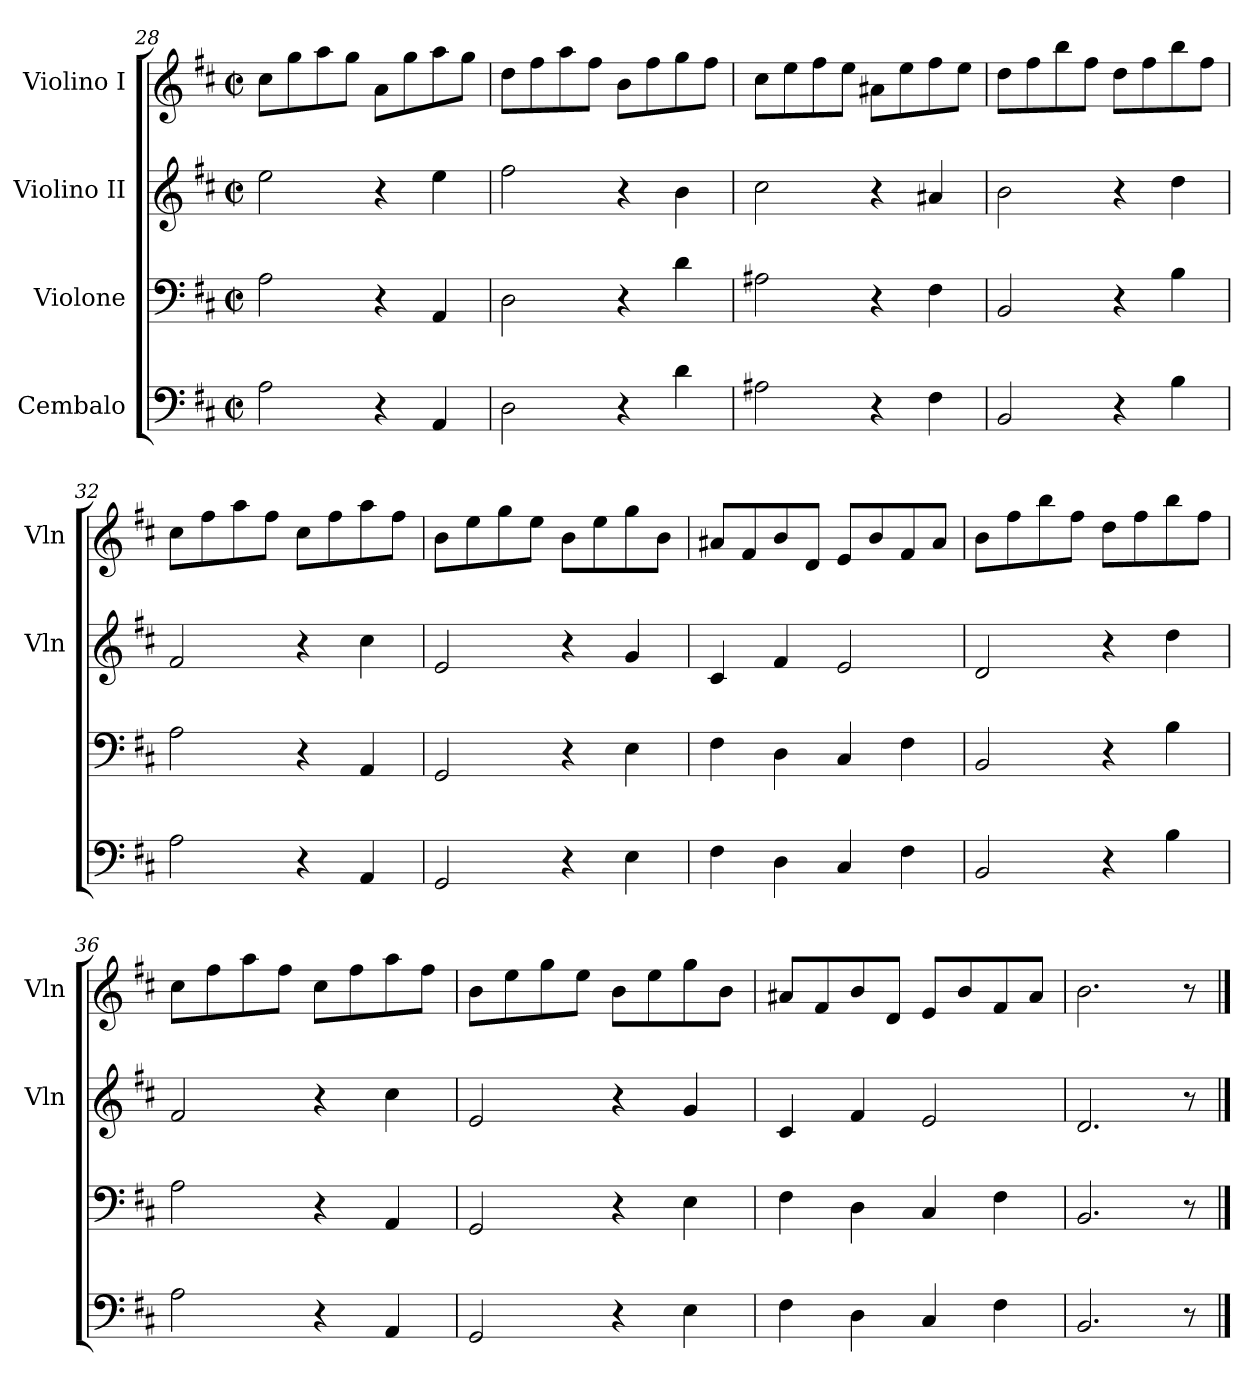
**kern	**kern	**kern	**kern
*part4	*part3	*part2	*part1
*staff4	*staff3	*staff2	*staff1
*I"Cembalo	*I"Violone	*I"Violino II	*I"Violino I
*	*	*I'Vln	*I'Vln
*clefF4	*clefF4	*clefG2	*clefG2
*k[f#c#]	*k[f#c#]	*k[f#c#]	*k[f#c#]
*b:	*b:	*b:	*b:
*M2/2	*M2/2	*M2/2	*M2/2
*met(c|)	*met(c|)	*met(c|)	*met(c|)
=28	=28	=28	=28
2A	2A	2ee	8cc#L
.	.	.	8gg
.	.	.	8aa
.	.	.	8ggJ
4r	4r	4r	8aL
.	.	.	8gg
4AA	4AA	4ee	8aa
.	.	.	8ggJ
=29	=29	=29	=29
2D	2D	2ff#	8ddL
.	.	.	8ff#
.	.	.	8aa
.	.	.	8ff#J
4r	4r	4r	8bL
.	.	.	8ff#
4d	4d	4b	8gg
.	.	.	8ff#J
=30	=30	=30	=30
2A#X	2A#X	2cc#	8cc#L
.	.	.	8ee
.	.	.	8ff#
.	.	.	8eeJ
4r	4r	4r	8a#XL
.	.	.	8ee
4F#	4F#	4a#X	8ff#
.	.	.	8eeJ
=31	=31	=31	=31
2BB	2BB	2b	8ddL
.	.	.	8ff#
.	.	.	8bb
.	.	.	8ff#J
4r	4r	4r	8ddL
.	.	.	8ff#
4B	4B	4dd	8bb
.	.	.	8ff#J
=32	=32	=32	=32
2A	2A	2f#	8cc#L
.	.	.	8ff#
.	.	.	8aa
.	.	.	8ff#J
4r	4r	4r	8cc#L
.	.	.	8ff#
4AA	4AA	4cc#	8aa
.	.	.	8ff#J
=33	=33	=33	=33
2GG	2GG	2e	8bL
.	.	.	8ee
.	.	.	8gg
.	.	.	8eeJ
4r	4r	4r	8bL
.	.	.	8ee
4E	4E	4g	8gg
.	.	.	8bJ
=34	=34	=34	=34
4F#	4F#	4c#	8a#XL
.	.	.	8f#
4D	4D	4f#	8b
.	.	.	8dJ
4C#	4C#	2e	8eL
.	.	.	8b
4F#	4F#	.	8f#
.	.	.	8a#J
=35	=35	=35	=35
2BB	2BB	2d	8bL
.	.	.	8ff#
.	.	.	8bb
.	.	.	8ff#J
4r	4r	4r	8ddL
.	.	.	8ff#
4B	4B	4dd	8bb
.	.	.	8ff#J
=36	=36	=36	=36
2A	2A	2f#	8cc#L
.	.	.	8ff#
.	.	.	8aa
.	.	.	8ff#J
4r	4r	4r	8cc#L
.	.	.	8ff#
4AA	4AA	4cc#	8aa
.	.	.	8ff#J
=37	=37	=37	=37
2GG	2GG	2e	8bL
.	.	.	8ee
.	.	.	8gg
.	.	.	8eeJ
4r	4r	4r	8bL
.	.	.	8ee
4E	4E	4g	8gg
.	.	.	8bJ
=38	=38	=38	=38
4F#	4F#	4c#	8a#XL
.	.	.	8f#
4D	4D	4f#	8b
.	.	.	8dJ
4C#	4C#	2e	8eL
.	.	.	8b
4F#	4F#	.	8f#
.	.	.	8a#J
=39	=39	=39	=39
2.BB	2.BB	2.d	2.b
8r	8r	8r	8r
==	==	==	==
*-	*-	*-	*-
